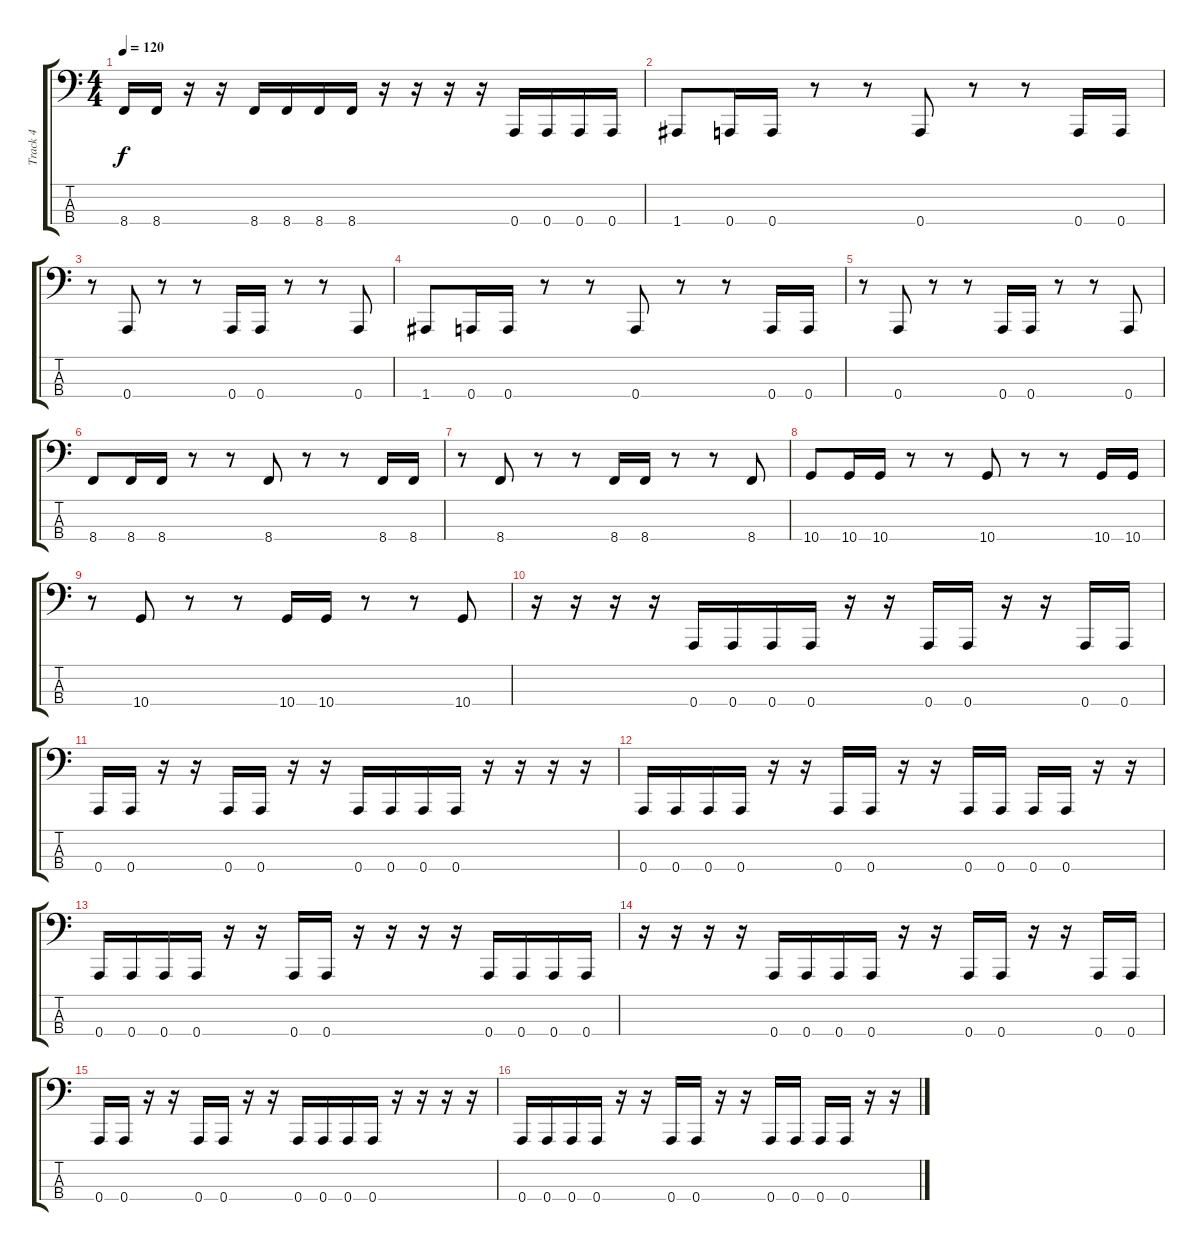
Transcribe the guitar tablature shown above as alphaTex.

\track ("Track 4" "Track 4") {instrument electricbassfinger}
\staff {score tabs}
\tuning (D2 A1 E1 A0) {hide}
\ts (4 4)
\tempo 120
\clef f4
\ks c
8.4.16{dy f} 8.4.16 r.16 r.16 8.4.16 8.4.16 8.4.16 8.4.16 r.16 r.16 r.16 r.16 0.4.16 0.4.16 0.4.16 0.4.16 |
1.4.8 0.4.16 0.4.16 r.8 r.8 0.4.8 r.8 r.8 0.4.16 0.4.16 |
r.8 0.4.8 r.8 r.8 0.4.16 0.4.16 r.8 r.8 0.4.8 |
1.4.8 0.4.16 0.4.16 r.8 r.8 0.4.8 r.8 r.8 0.4.16 0.4.16 |
r.8 0.4.8 r.8 r.8 0.4.16 0.4.16 r.8 r.8 0.4.8 |
8.4.8 8.4.16 8.4.16 r.8 r.8 8.4.8 r.8 r.8 8.4.16 8.4.16 |
r.8 8.4.8 r.8 r.8 8.4.16 8.4.16 r.8 r.8 8.4.8 |
10.4.8 10.4.16 10.4.16 r.8 r.8 10.4.8 r.8 r.8 10.4.16 10.4.16 |
r.8 10.4.8 r.8 r.8 10.4.16 10.4.16 r.8 r.8 10.4.8 |
r.16 r.16 r.16 r.16 0.4.16 0.4.16 0.4.16 0.4.16 r.16 r.16 0.4.16 0.4.16 r.16 r.16 0.4.16 0.4.16 |
0.4.16 0.4.16 r.16 r.16 0.4.16 0.4.16 r.16 r.16 0.4.16 0.4.16 0.4.16 0.4.16 r.16 r.16 r.16 r.16 |
0.4.16 0.4.16 0.4.16 0.4.16 r.16 r.16 0.4.16 0.4.16 r.16 r.16 0.4.16 0.4.16 0.4.16 0.4.16 r.16 r.16 |
0.4.16 0.4.16 0.4.16 0.4.16 r.16 r.16 0.4.16 0.4.16 r.16 r.16 r.16 r.16 0.4.16 0.4.16 0.4.16 0.4.16 |
r.16 r.16 r.16 r.16 0.4.16 0.4.16 0.4.16 0.4.16 r.16 r.16 0.4.16 0.4.16 r.16 r.16 0.4.16 0.4.16 |
0.4.16 0.4.16 r.16 r.16 0.4.16 0.4.16 r.16 r.16 0.4.16 0.4.16 0.4.16 0.4.16 r.16 r.16 r.16 r.16 |
0.4.16 0.4.16 0.4.16 0.4.16 r.16 r.16 0.4.16 0.4.16 r.16 r.16 0.4.16 0.4.16 0.4.16 0.4.16 r.16 r.16
